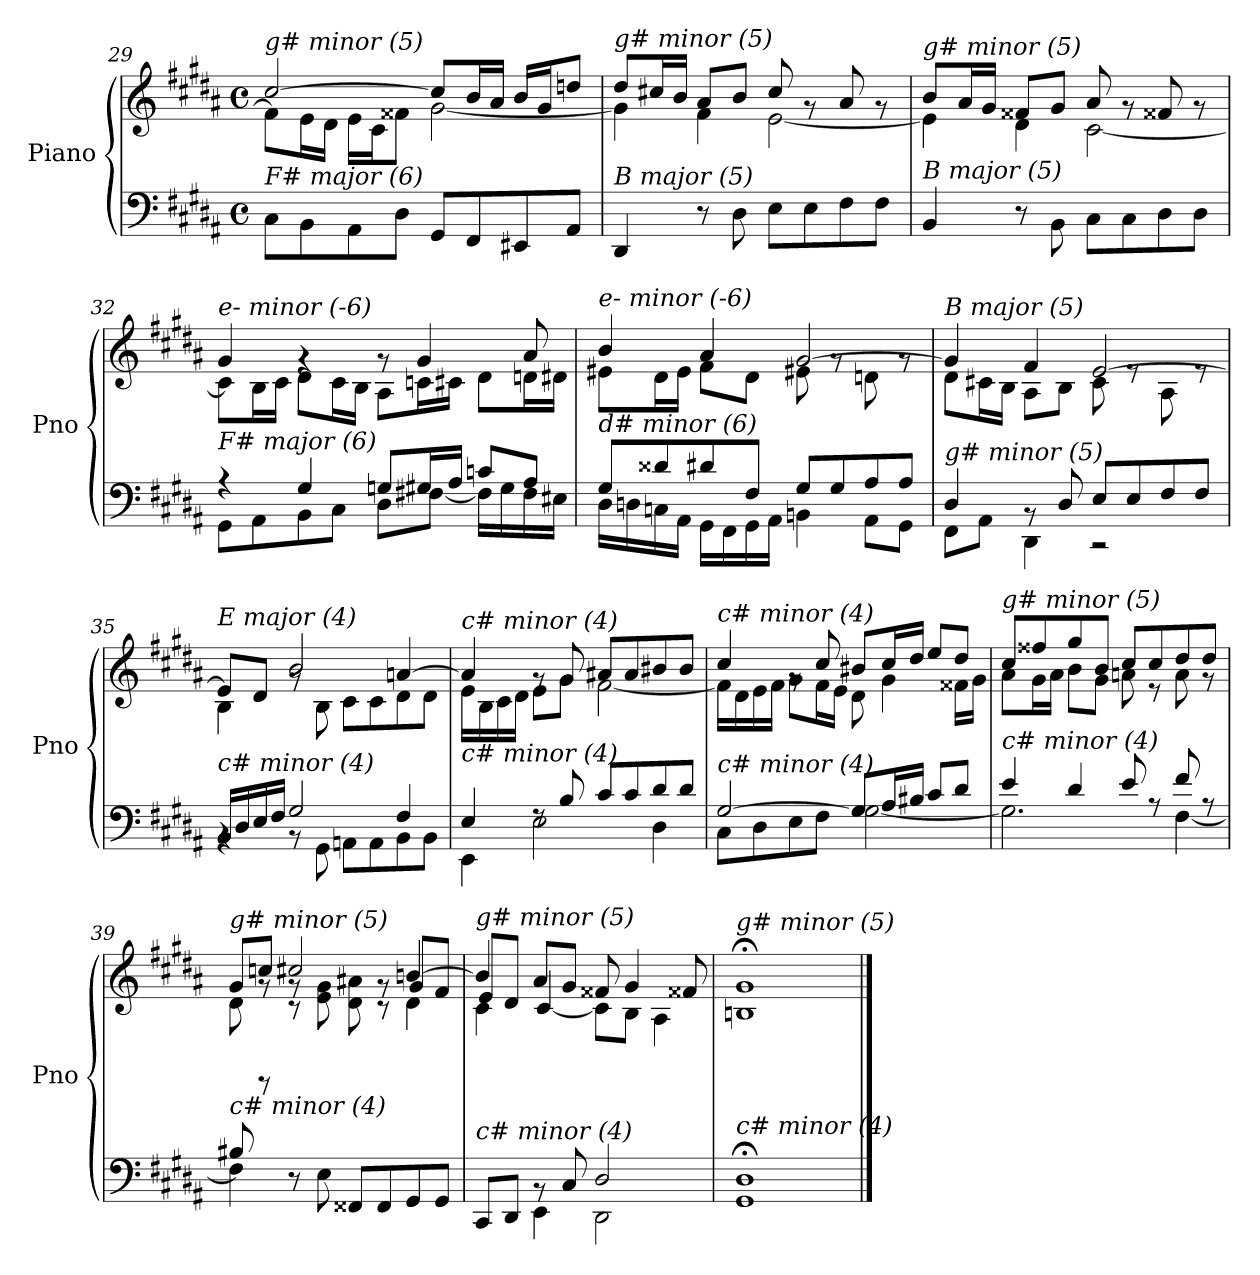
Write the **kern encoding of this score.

**kern	**kern
*part1	*part1
*staff2	*staff1
*I"Piano	*
*I'Pno	*
!!LO:LB:g=z
*clefF4	*clefG2
*k[f#c#g#d#a#]	*k[f#c#g#d#a#]
*M4/4	*M4/4
*met(c)	*met(c)
=29	=29
*	*^
!	!LO:TX:i:t=g# minor (5)	!
!LO:TX:i:t=F# major (6)	!	!
8C#\L	[2cc#/	8f#\L]
8BB\	.	16e\L
.	.	16d#\JJ
8AA#\	.	16e\LL
.	.	16c#\J
8D#\J	.	8f##X\J
8GG#/L	8cc#/L]	[2g#\
8FF#/	16b/L	.
.	16a#/JJ	.
8EE#X/	16b/LL	.
.	16g#/J	.
8AA#/J	8ddni/J	.
!!LO:LB:g=z	!!
=30	=30	=30
!	!LO:TX:i:t=g# minor (5)	!
!LO:TX:i:t=B major (5)	!	!
4DD#/	8dd#/L	4g#\]
.	16cc#X/L	.
.	16b/JJ	.
8r	8a#/L	4f#\
8D#\	8b/J	.
8E\L	8cc#/	[2e\
8E\	8rg	.
8F#\	8a#/	.
8F#\J	8rg	.
=31	=31	=31
!	!LO:TX:i:t=g# minor (5)	!
!LO:TX:i:t=B major (5)	!	!
4BB/	8b/L	4e\]
.	16a#/L	.
.	16g#/JJ	.
8r	8f##X/L	4d#\
8BB\	8g#/J	.
8C#\L	8a#/	[2c#\
8C#\	8rg	.
8D#\	8f##X/	.
8D#\J	8rg	.
=32	=32	=32
*^	*	*
!	!	!LO:TX:i:t=e- minor (-6)	!
!LO:TX:i:t=F# major (6)	!	!	!
4r	8GG#\L	4g#/	8c#\L]
.	8AA#\	.	16B\L
.	.	.	16c#\JJ
4G#/	8BB\	4rg	8d#\L
.	8C#\J	.	16c#\L
.	.	.	16B\JJ
8Gni/L	8D#\L	8rg	8A#\L
16G#/L	[8F#X\J	4g#/	16cni\L
16A#/JJ	.	.	16c#\JJ
8cni/L	16F#\LL]	.	8d#\L
.	16G#\	.	.
8A#/J	16F#\	8a#/	16dni\L
.	16E#X\JJ	.	16d#\JJ
!!LO:LB:g=z	!!
=33	=33	=33	=33
!	!	!LO:TX:i:t=e- minor (-6)	!
!LO:TX:i:t=d# minor (6)	!	!	!
8G#/L	16D#\LL	4b/	8e#X\L
.	16Dni\	.	.
8d##Xi/	16Cni\	.	16d#\L
.	16AA#\JJ	.	16e#\JJ
8d#/	16GG#\LL	4a#/	8f#\L
.	16FF#\	.	.
8F#/J	16GG#\	.	8d#\J
.	16AA#\JJ	.	.
8G#/L	4BBn\	[2g#/	8e#X\
8G#/	.	.	8rg
8A#/	8AA#\L	.	8dni\
8A#/J	8GG#\J	.	8rg
=34	=34	=34	=34
!	!	!LO:TX:i:t=B major (5)	!
!LO:TX:i:t=g# minor (5)	!	!	!
4D#/	8FF#\L	4g#/]	8d#\L
.	8AA#\J	.	16c#X\L
.	.	.	16B\JJ
8rBB	4DD#\	4f#/	8A#\L
8D#/	.	.	8B\J
8E/L	2r	[2e/	8c#\
8E/	.	.	8re
8F#/	.	.	8A#\
8F#/J	.	.	8re
=35	=35	=35	=35
!	!	!LO:TX:i:t=E major (4)	!
!LO:TX:i:t=c# minor (4)	!	!	!
16BB/LL	4rBB	8e/L]	4B\
16D#/	.	.	.
16E/	.	8d#/J	.
16F#/JJ	.	.	.
2G#/	8rBB	2b/	8rg
.	8GG#\	.	8B\
.	8AAn\L	.	8c#\L
.	8AA\	.	8c#\
4F#/	8BB\	[4an/	8d#\
.	8BB\J	.	8d#\J
!!LO:LB:g=z	!!
=36	=36	=36	=36
!	!	!LO:TX:i:t=c# minor (4)	!
!LO:TX:i:t=c# minor (4)	!	!	!
4E/	4EE\	4a/]	16e\LL
.	.	.	16B\
.	.	.	16c#\
.	.	.	16d#\JJ
8rF	2E\	8rg	8e\L
8B/	.	8g#/	8g#\J
8c#/L	.	8a#X/L	[2f#\
8c#/	.	8a#/	.
8d#/	4D#\	8b#X/	.
8d#/J	.	8b#/J	.
=37	=37	=37	=37
!	!	!LO:TX:i:t=c# minor (4)	!
!LO:TX:i:t=c# minor (4)	!	!	!
[2G#/	8C#\L	4cc#/	16f#\LL]
.	.	.	16d#\
.	8D#\	.	16e\
.	.	.	16f#\JJ
.	8E\	8rg	8g#\L
.	8F#\J	8cc#/	16f#\L
.	.	.	16e\JJ
8G#/L]	[2G#\	8b#X/L	8d#\
16A#/L	.	16cc#/L	4g#\
16B#X/JJ	.	16dd#/JJ	.
8c#/L	.	8ee/L	.
8d#/J	.	8dd#/J	16f##X\LL
.	.	.	16g#\JJ
=38	=38	=38	=38
!	!	!LO:TX:i:t=g# minor (5)	!
!LO:TX:i:t=c# minor (4)	!	!	!
4e/	2.G#\]	8cc#/L	8a#\L
.	.	8ff##X/	16g#\L
.	.	.	16a#\JJ
4d#/	.	8gg#/	8b\L
.	.	8b/J	8g#\J
8e/	.	8cc#/L	8an\
8rA	.	8cc#/	8r
8f#/	[4F#\	8dd#/	8a\
8rA	.	8dd#/J	8r
!!LO:PB:g=z
=39	=39	=39	=39
*	*^	*^	*^
!	!	!	!LO:TX:i:t=g# minor (5)	!	!	!
!LO:TX:i:t=c# minor (4)	!	!	!	!	!	!
8B#X/	4ryy	4F#\]	8g#/L	8d#\	8ryy	4ryy
4ryy	.	.	8ccni/J	8rg	8rCC	.
.	8r	2.ryy	2cc#/	8rg	8rc	2.ryy
4ryy	8E\	.	.	8e\ 8g#\	4ryy	.
.	8FF##X/L	.	.	8d#\ 8a#X\	.	.
4.ryy	8FF##/	.	.	8rg	8rc	.
.	8GG#/	.	[4bn/	4d#\	8g#/L	.
.	8GG#/J	.	.	.	8f#/J	.
=40	=40	=40	=40	=40	=40	=40
!	!	!	!LO:TX:i:t=g# minor (5)	!	!	!
!LO:TX:i:t=c# minor (4)	!	!	!	!	!	!
4ryy	8CC#/L	4ryy	4b/]	4c#\	8e/L	4ryy
.	8DD#/J	.	.	.	8d#/J	.
2.ryy	8rBB	4EE\	8a#/L	[4c#/	2.ryy	2.ryy
.	8C#/	.	8g#/J	.	.	.
.	2D#/	2DD#\	8f##X/	8c#\L]	.	.
.	.	.	4g#/	8B\J	.	.
.	.	.	.	4A#\	.	.
.	.	.	8f##X/	.	.	.
*v	*v	*v	*	*	*	*
*	*v	*v	*v	*v
=41	=41
!	!LO:TX:i:t=g# minor (5)
!LO:TX:i:t=c# minor (4)	!
1GG#; 1D#;	1Bn;< 1g#;<
==	==
*-	*-
